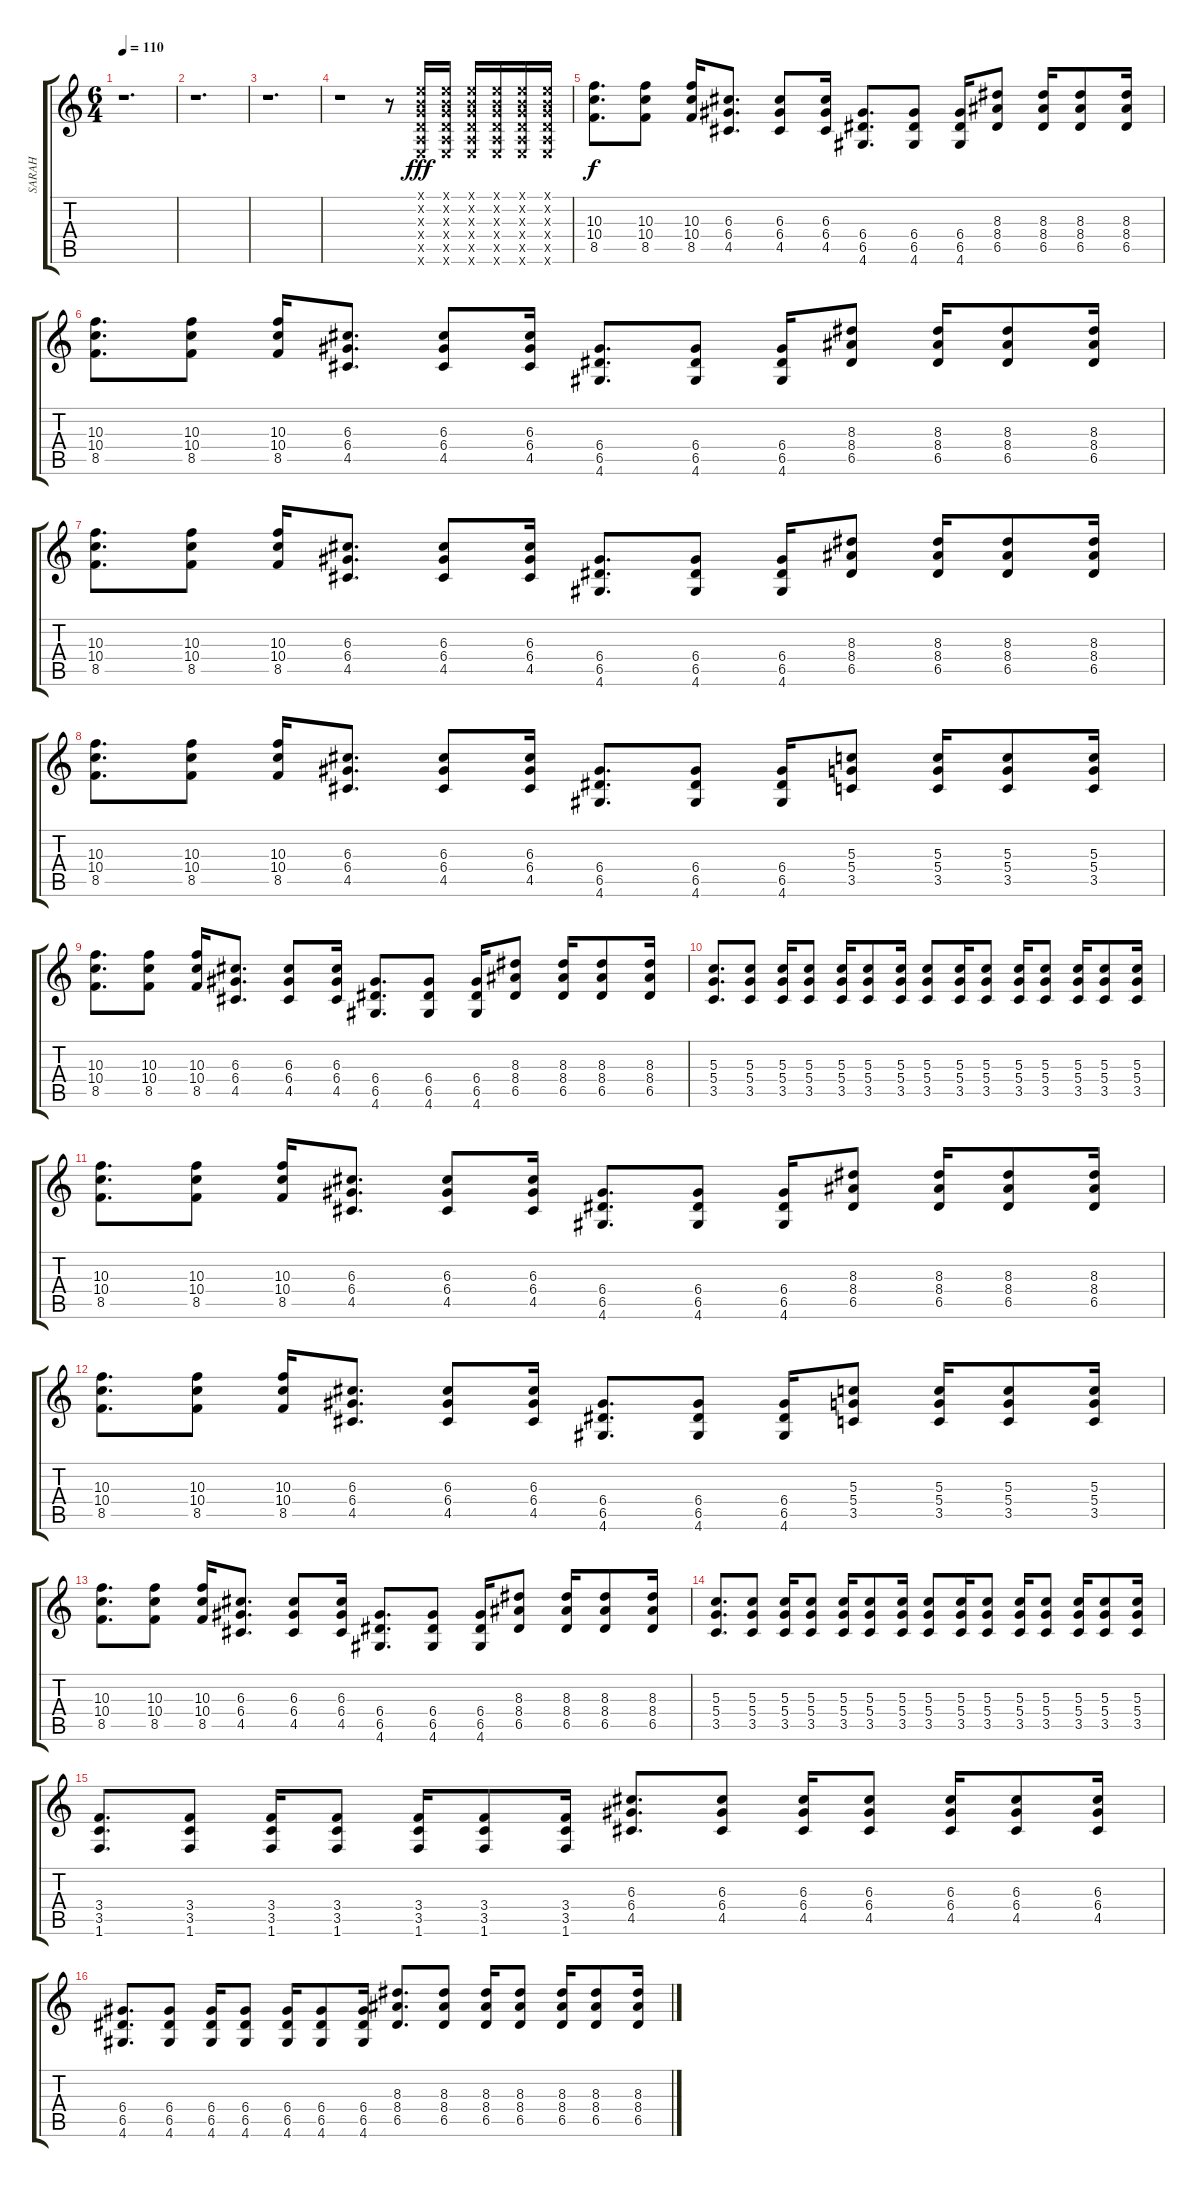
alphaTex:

\track ("SARAH" "SARAH") {instrument distortionguitar}
\staff {score tabs}
\tuning (E4 B3 G3 D3 A2 E2) {hide}
\ts (6 4)
\tempo 110
\clef g2
\ks c
r.1{d dy fff instrument distortionguitar} |
r.1{d} |
r.1{d} |
r.1 r.8 (0.1{x} 0.2{x} 0.3{x} 0.4{x} 0.5{x} 0.6{x}).16 (0.1{x} 0.2{x} 0.3{x} 0.4{x} 0.5{x} 0.6{x}).16 (0.1{x} 0.2{x} 0.3{x} 0.4{x} 0.5{x} 0.6{x}).16 (0.1{x} 0.2{x} 0.3{x} 0.4{x} 0.5{x} 0.6{x}).16 (0.1{x} 0.2{x} 0.3{x} 0.4{x} 0.5{x} 0.6{x}).16 (0.1{x} 0.2{x} 0.3{x} 0.4{x} 0.5{x} 0.6{x}).16 |
(10.3 10.4 8.5).8{d dy f} (10.3 10.4 8.5).8 (10.3 10.4 8.5).16 (6.3 6.4 4.5).8{d} (6.3 6.4 4.5).8 (6.3 6.4 4.5).16 (6.4 6.5 4.6).8{d} (6.4 6.5 4.6).8 (6.4 6.5 4.6).16 (8.3 8.4 6.5).8 (8.3 8.4 6.5).16 (8.3 8.4 6.5).8 (8.3 8.4 6.5).16 |
(10.3 10.4 8.5).8{d} (10.3 10.4 8.5).8 (10.3 10.4 8.5).16 (6.3 6.4 4.5).8{d} (6.3 6.4 4.5).8 (6.3 6.4 4.5).16 (6.4 6.5 4.6).8{d} (6.4 6.5 4.6).8 (6.4 6.5 4.6).16 (8.3 8.4 6.5).8 (8.3 8.4 6.5).16 (8.3 8.4 6.5).8 (8.3 8.4 6.5).16 |
(10.3 10.4 8.5).8{d} (10.3 10.4 8.5).8 (10.3 10.4 8.5).16 (6.3 6.4 4.5).8{d} (6.3 6.4 4.5).8 (6.3 6.4 4.5).16 (6.4 6.5 4.6).8{d} (6.4 6.5 4.6).8 (6.4 6.5 4.6).16 (8.3 8.4 6.5).8 (8.3 8.4 6.5).16 (8.3 8.4 6.5).8 (8.3 8.4 6.5).16 |
(10.3 10.4 8.5).8{d} (10.3 10.4 8.5).8 (10.3 10.4 8.5).16 (6.3 6.4 4.5).8{d} (6.3 6.4 4.5).8 (6.3 6.4 4.5).16 (6.4 6.5 4.6).8{d} (6.4 6.5 4.6).8 (6.4 6.5 4.6).16 (5.3 5.4 3.5).8 (5.3 5.4 3.5).16 (5.3 5.4 3.5).8 (5.3 5.4 3.5).16 |
(10.3 10.4 8.5).8{d} (10.3 10.4 8.5).8 (10.3 10.4 8.5).16 (6.3 6.4 4.5).8{d} (6.3 6.4 4.5).8 (6.3 6.4 4.5).16 (6.4 6.5 4.6).8{d} (6.4 6.5 4.6).8 (6.4 6.5 4.6).16 (8.3 8.4 6.5).8 (8.3 8.4 6.5).16 (8.3 8.4 6.5).8 (8.3 8.4 6.5).16 |
(5.3 5.4 3.5).8{d} (5.3 5.4 3.5).8 (5.3 5.4 3.5).16 (5.3 5.4 3.5).8 (5.3 5.4 3.5).16 (5.3 5.4 3.5).8 (5.3 5.4 3.5).16 (5.3 5.4 3.5).8 (5.3 5.4 3.5).16 (5.3 5.4 3.5).8 (5.3 5.4 3.5).16 (5.3 5.4 3.5).8 (5.3 5.4 3.5).16 (5.3 5.4 3.5).8 (5.3 5.4 3.5).16 |
(10.3 10.4 8.5).8{d} (10.3 10.4 8.5).8 (10.3 10.4 8.5).16 (6.3 6.4 4.5).8{d} (6.3 6.4 4.5).8 (6.3 6.4 4.5).16 (6.4 6.5 4.6).8{d} (6.4 6.5 4.6).8 (6.4 6.5 4.6).16 (8.3 8.4 6.5).8 (8.3 8.4 6.5).16 (8.3 8.4 6.5).8 (8.3 8.4 6.5).16 |
(10.3 10.4 8.5).8{d} (10.3 10.4 8.5).8 (10.3 10.4 8.5).16 (6.3 6.4 4.5).8{d} (6.3 6.4 4.5).8 (6.3 6.4 4.5).16 (6.4 6.5 4.6).8{d} (6.4 6.5 4.6).8 (6.4 6.5 4.6).16 (5.3 5.4 3.5).8 (5.3 5.4 3.5).16 (5.3 5.4 3.5).8 (5.3 5.4 3.5).16 |
(10.3 10.4 8.5).8{d} (10.3 10.4 8.5).8 (10.3 10.4 8.5).16 (6.3 6.4 4.5).8{d} (6.3 6.4 4.5).8 (6.3 6.4 4.5).16 (6.4 6.5 4.6).8{d} (6.4 6.5 4.6).8 (6.4 6.5 4.6).16 (8.3 8.4 6.5).8 (8.3 8.4 6.5).16 (8.3 8.4 6.5).8 (8.3 8.4 6.5).16 |
(5.3 5.4 3.5).8{d} (5.3 5.4 3.5).8 (5.3 5.4 3.5).16 (5.3 5.4 3.5).8 (5.3 5.4 3.5).16 (5.3 5.4 3.5).8 (5.3 5.4 3.5).16 (5.3 5.4 3.5).8 (5.3 5.4 3.5).16 (5.3 5.4 3.5).8 (5.3 5.4 3.5).16 (5.3 5.4 3.5).8 (5.3 5.4 3.5).16 (5.3 5.4 3.5).8 (5.3 5.4 3.5).16 |
(3.4 3.5 1.6).8{d} (3.4 3.5 1.6).8 (3.4 3.5 1.6).16 (3.4 3.5 1.6).8 (3.4 3.5 1.6).16 (3.4 3.5 1.6).8 (3.4 3.5 1.6).16 (6.3 6.4 4.5).8{d} (6.3 6.4 4.5).8 (6.3 6.4 4.5).16 (6.3 6.4 4.5).8 (6.3 6.4 4.5).16 (6.3 6.4 4.5).8 (6.3 6.4 4.5).16 |
(6.4 6.5 4.6).8{d} (6.4 6.5 4.6).8 (6.4 6.5 4.6).16 (6.4 6.5 4.6).8 (6.4 6.5 4.6).16 (6.4 6.5 4.6).8 (6.4 6.5 4.6).16 (8.3 8.4 6.5).8{d} (8.3 8.4 6.5).8 (8.3 8.4 6.5).16 (8.3 8.4 6.5).8 (8.3 8.4 6.5).16 (8.3 8.4 6.5).8 (8.3 8.4 6.5).16
